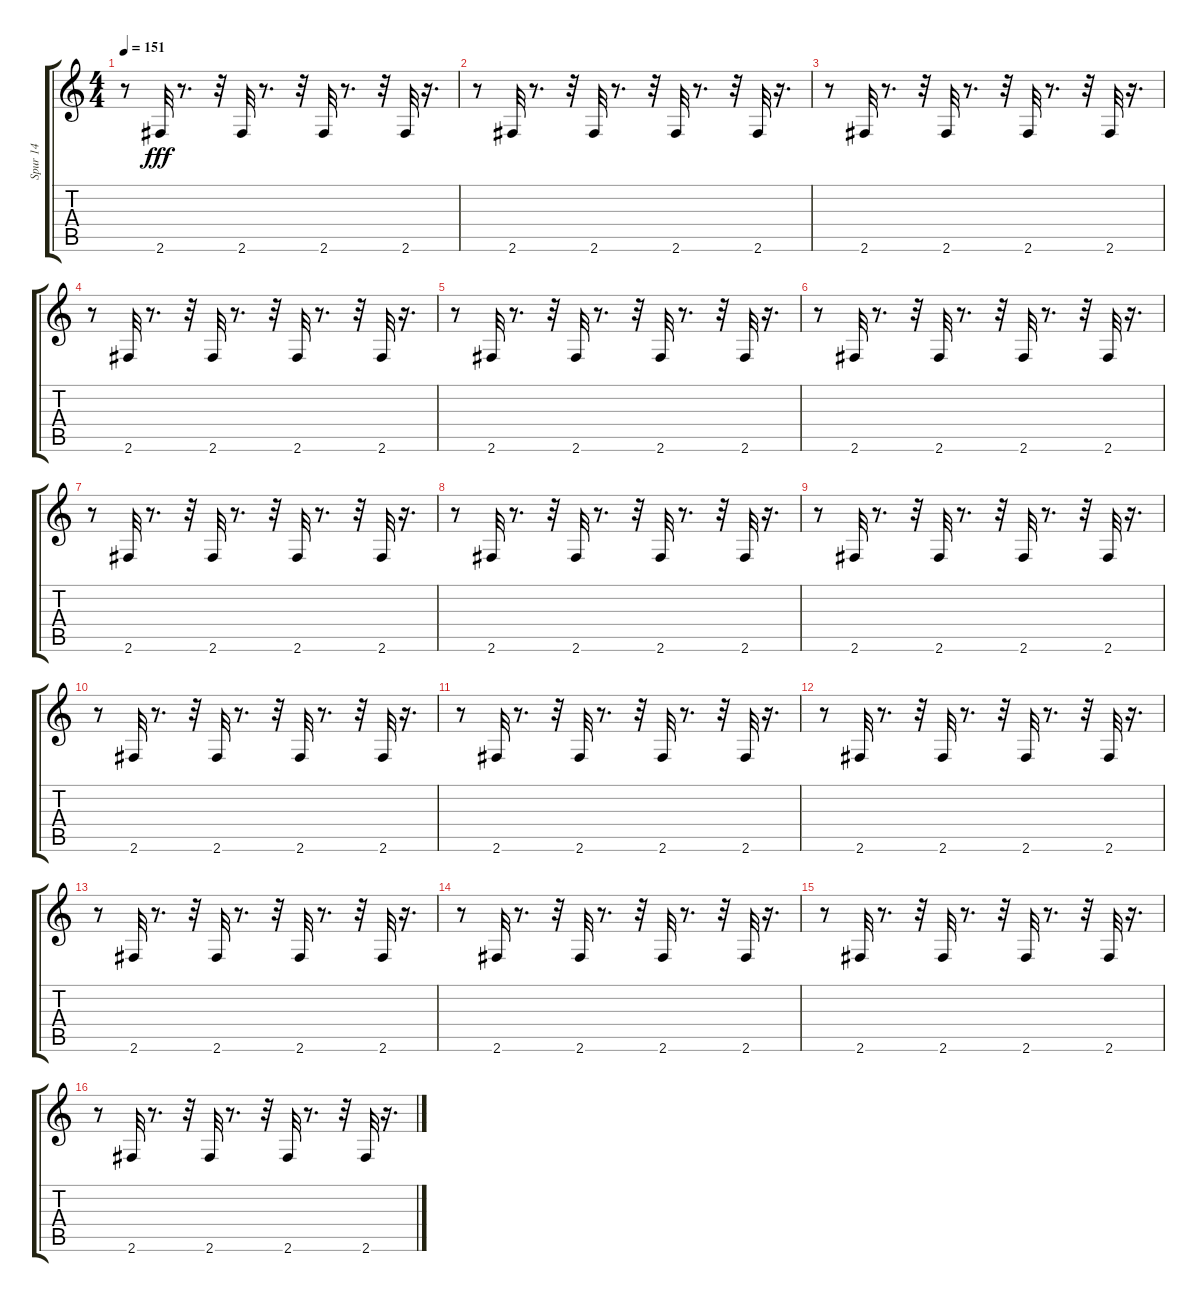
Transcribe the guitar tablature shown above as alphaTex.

\track ("Spur 14" "Spur 14") {instrument acousticguitarsteel}
\staff {score tabs}
\tuning (E4 B3 G3 D3 A2 E2) {hide}
\ts (4 4)
\tempo 151
\clef g2
\ks c
r.8{dy fff} 2.6.32 r.8{d} r.32 2.6.32 r.8{d} r.32 2.6.32 r.8{d} r.32 2.6.32 r.16{d} |
r.8 2.6.32 r.8{d} r.32 2.6.32 r.8{d} r.32 2.6.32 r.8{d} r.32 2.6.32 r.16{d} |
r.8 2.6.32 r.8{d} r.32 2.6.32 r.8{d} r.32 2.6.32 r.8{d} r.32 2.6.32 r.16{d} |
r.8 2.6.32 r.8{d} r.32 2.6.32 r.8{d} r.32 2.6.32 r.8{d} r.32 2.6.32 r.16{d} |
r.8 2.6.32 r.8{d} r.32 2.6.32 r.8{d} r.32 2.6.32 r.8{d} r.32 2.6.32 r.16{d} |
r.8 2.6.32 r.8{d} r.32 2.6.32 r.8{d} r.32 2.6.32 r.8{d} r.32 2.6.32 r.16{d} |
r.8 2.6.32 r.8{d} r.32 2.6.32 r.8{d} r.32 2.6.32 r.8{d} r.32 2.6.32 r.16{d} |
r.8 2.6.32 r.8{d} r.32 2.6.32 r.8{d} r.32 2.6.32 r.8{d} r.32 2.6.32 r.16{d} |
r.8 2.6.32 r.8{d} r.32 2.6.32 r.8{d} r.32 2.6.32 r.8{d} r.32 2.6.32 r.16{d} |
r.8 2.6.32 r.8{d} r.32 2.6.32 r.8{d} r.32 2.6.32 r.8{d} r.32 2.6.32 r.16{d} |
r.8 2.6.32 r.8{d} r.32 2.6.32 r.8{d} r.32 2.6.32 r.8{d} r.32 2.6.32 r.16{d} |
r.8 2.6.32 r.8{d} r.32 2.6.32 r.8{d} r.32 2.6.32 r.8{d} r.32 2.6.32 r.16{d} |
r.8 2.6.32 r.8{d} r.32 2.6.32 r.8{d} r.32 2.6.32 r.8{d} r.32 2.6.32 r.16{d} |
r.8 2.6.32 r.8{d} r.32 2.6.32 r.8{d} r.32 2.6.32 r.8{d} r.32 2.6.32 r.16{d} |
r.8 2.6.32 r.8{d} r.32 2.6.32 r.8{d} r.32 2.6.32 r.8{d} r.32 2.6.32 r.16{d} |
r.8 2.6.32 r.8{d} r.32 2.6.32 r.8{d} r.32 2.6.32 r.8{d} r.32 2.6.32 r.16{d}
